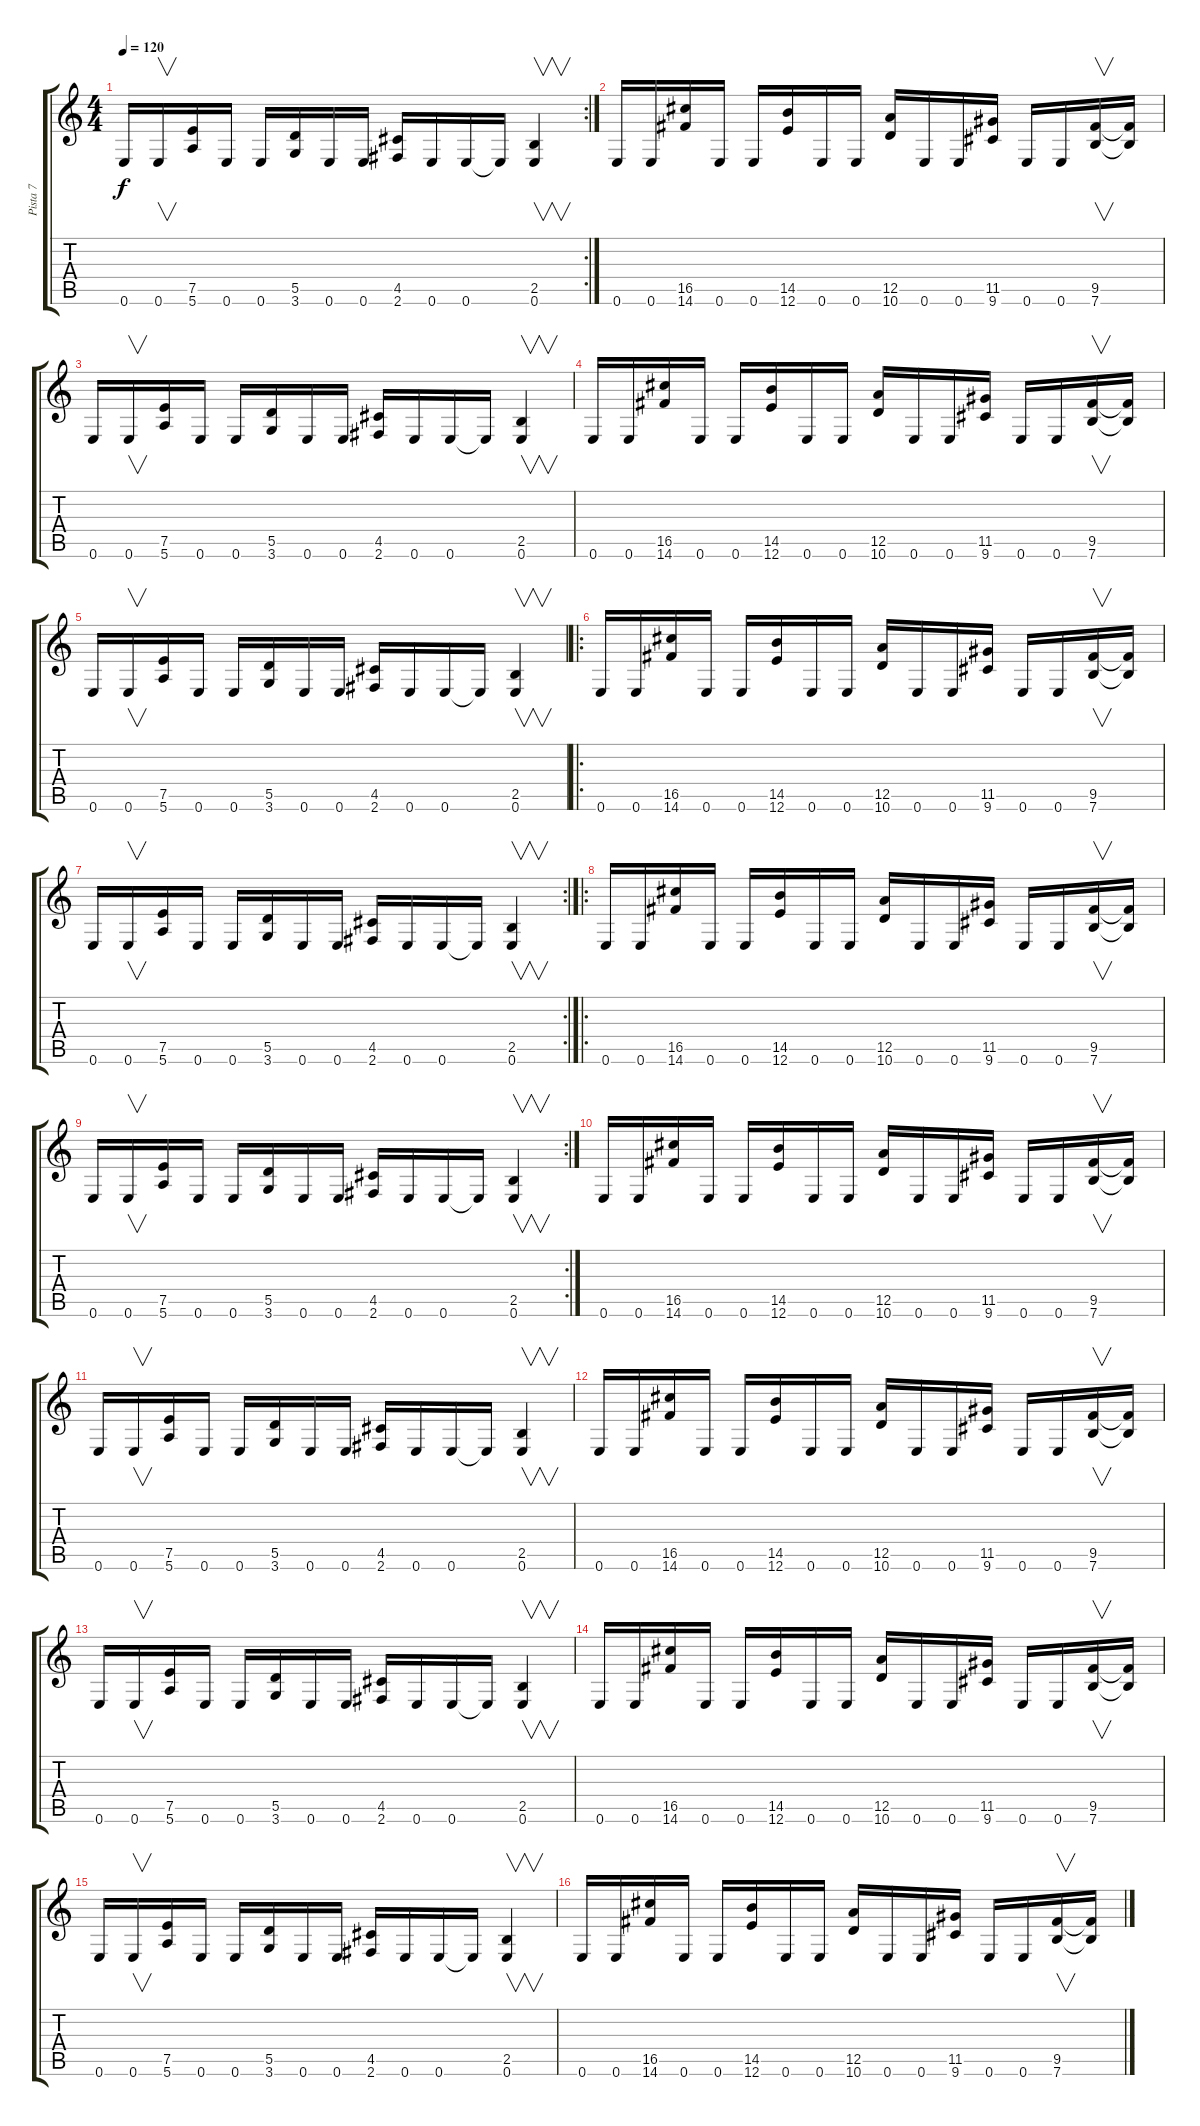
\track ("Pista 7" "Pista 7") {instrument distortionguitar}
\staff {score tabs}
\tuning (E4 B3 G3 D3 A2 E2) {hide}
\rc 2
\ts (4 4)
\tempo 120
\clef g2
\ks c
0.6.16{dy f} 0.6.16{v} (7.5 5.6).16 0.6.16 0.6.16 (5.5 3.6).16 0.6.16 0.6.16 (4.5 2.6).16 0.6.16 0.6.16 0.6{t}.16 (2.5 0.6).4{v} |
0.6.16 0.6.16 (16.5 14.6).16 0.6.16 0.6.16 (14.5 12.6).16 0.6.16 0.6.16 (12.5 10.6).16 0.6.16 0.6.16 (11.5 9.6).16 0.6.16 0.6.16 (9.5 7.6).16{v} (9.5{t} 7.6{t}).16 |
0.6.16 0.6.16{v} (7.5 5.6).16 0.6.16 0.6.16 (5.5 3.6).16 0.6.16 0.6.16 (4.5 2.6).16 0.6.16 0.6.16 0.6{t}.16 (2.5 0.6).4{v} |
0.6.16 0.6.16 (16.5 14.6).16 0.6.16 0.6.16 (14.5 12.6).16 0.6.16 0.6.16 (12.5 10.6).16 0.6.16 0.6.16 (11.5 9.6).16 0.6.16 0.6.16 (9.5 7.6).16{v} (9.5{t} 7.6{t}).16 |
0.6.16 0.6.16{v} (7.5 5.6).16 0.6.16 0.6.16 (5.5 3.6).16 0.6.16 0.6.16 (4.5 2.6).16 0.6.16 0.6.16 0.6{t}.16 (2.5 0.6).4{v} |
\ro
0.6.16 0.6.16 (16.5 14.6).16 0.6.16 0.6.16 (14.5 12.6).16 0.6.16 0.6.16 (12.5 10.6).16 0.6.16 0.6.16 (11.5 9.6).16 0.6.16 0.6.16 (9.5 7.6).16{v} (9.5{t} 7.6{t}).16 |
\rc 2
0.6.16 0.6.16{v} (7.5 5.6).16 0.6.16 0.6.16 (5.5 3.6).16 0.6.16 0.6.16 (4.5 2.6).16 0.6.16 0.6.16 0.6{t}.16 (2.5 0.6).4{v} |
\ro
0.6.16 0.6.16 (16.5 14.6).16 0.6.16 0.6.16 (14.5 12.6).16 0.6.16 0.6.16 (12.5 10.6).16 0.6.16 0.6.16 (11.5 9.6).16 0.6.16 0.6.16 (9.5 7.6).16{v} (9.5{t} 7.6{t}).16 |
\rc 2
0.6.16 0.6.16{v} (7.5 5.6).16 0.6.16 0.6.16 (5.5 3.6).16 0.6.16 0.6.16 (4.5 2.6).16 0.6.16 0.6.16 0.6{t}.16 (2.5 0.6).4{v} |
0.6.16 0.6.16 (16.5 14.6).16 0.6.16 0.6.16 (14.5 12.6).16 0.6.16 0.6.16 (12.5 10.6).16 0.6.16 0.6.16 (11.5 9.6).16 0.6.16 0.6.16 (9.5 7.6).16{v} (9.5{t} 7.6{t}).16 |
0.6.16 0.6.16{v} (7.5 5.6).16 0.6.16 0.6.16 (5.5 3.6).16 0.6.16 0.6.16 (4.5 2.6).16 0.6.16 0.6.16 0.6{t}.16 (2.5 0.6).4{v} |
0.6.16 0.6.16 (16.5 14.6).16 0.6.16 0.6.16 (14.5 12.6).16 0.6.16 0.6.16 (12.5 10.6).16 0.6.16 0.6.16 (11.5 9.6).16 0.6.16 0.6.16 (9.5 7.6).16{v} (9.5{t} 7.6{t}).16 |
0.6.16 0.6.16{v} (7.5 5.6).16 0.6.16 0.6.16 (5.5 3.6).16 0.6.16 0.6.16 (4.5 2.6).16 0.6.16 0.6.16 0.6{t}.16 (2.5 0.6).4{v} |
0.6.16 0.6.16 (16.5 14.6).16 0.6.16 0.6.16 (14.5 12.6).16 0.6.16 0.6.16 (12.5 10.6).16 0.6.16 0.6.16 (11.5 9.6).16 0.6.16 0.6.16 (9.5 7.6).16{v} (9.5{t} 7.6{t}).16 |
0.6.16 0.6.16{v} (7.5 5.6).16 0.6.16 0.6.16 (5.5 3.6).16 0.6.16 0.6.16 (4.5 2.6).16 0.6.16 0.6.16 0.6{t}.16 (2.5 0.6).4{v} |
0.6.16 0.6.16 (16.5 14.6).16 0.6.16 0.6.16 (14.5 12.6).16 0.6.16 0.6.16 (12.5 10.6).16 0.6.16 0.6.16 (11.5 9.6).16 0.6.16 0.6.16 (9.5 7.6).16{v} (9.5{t} 7.6{t}).16
